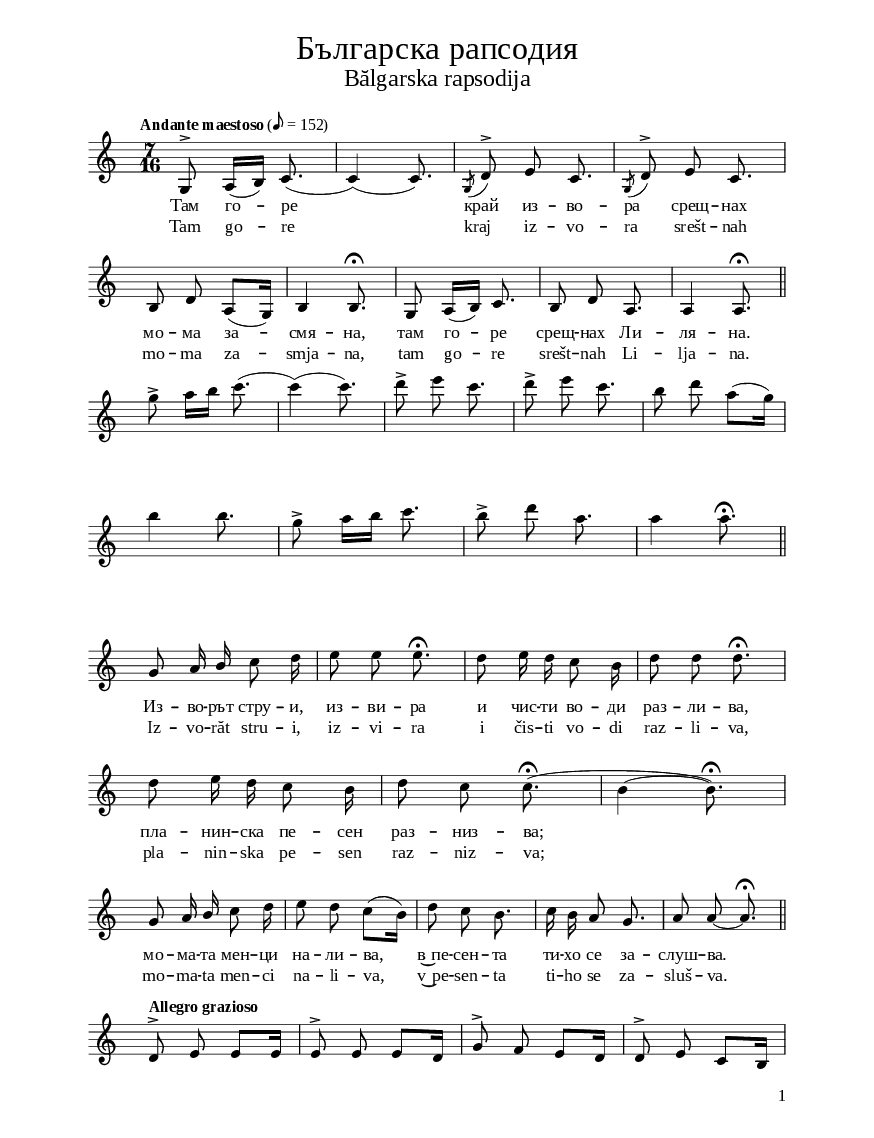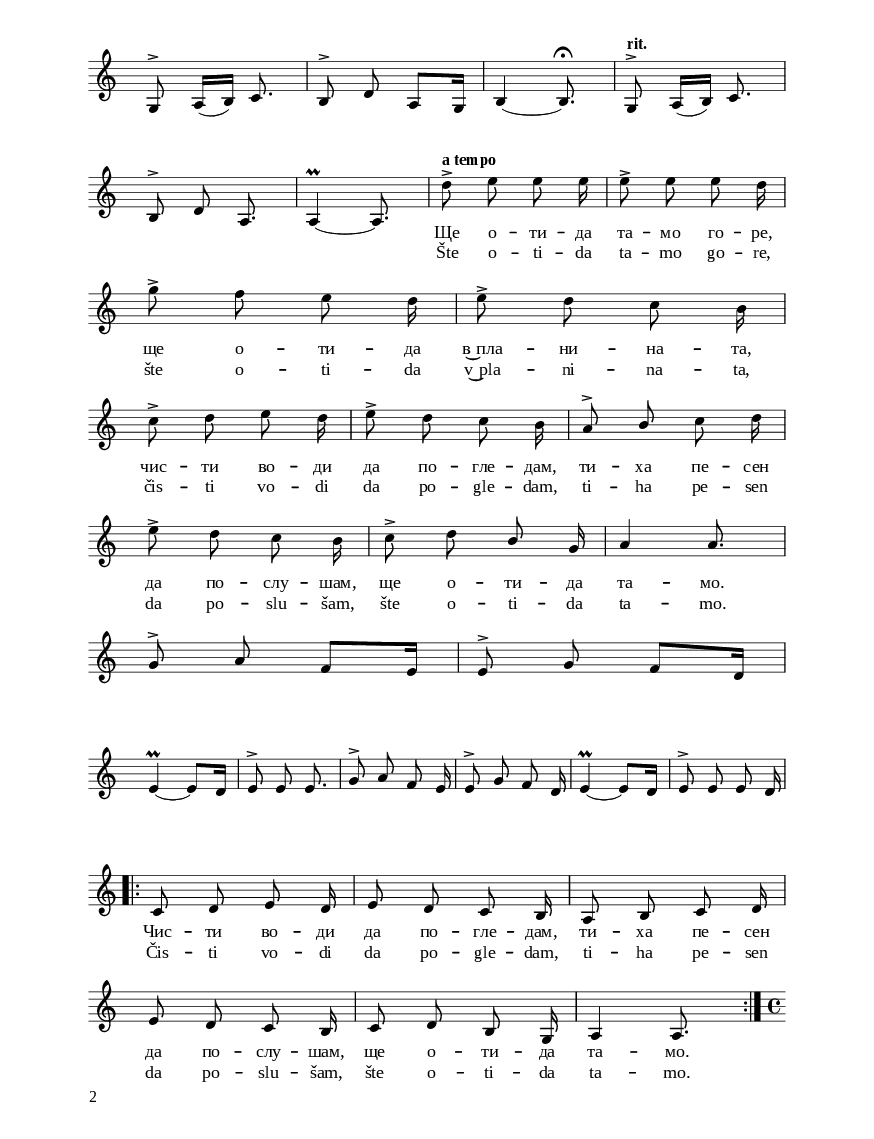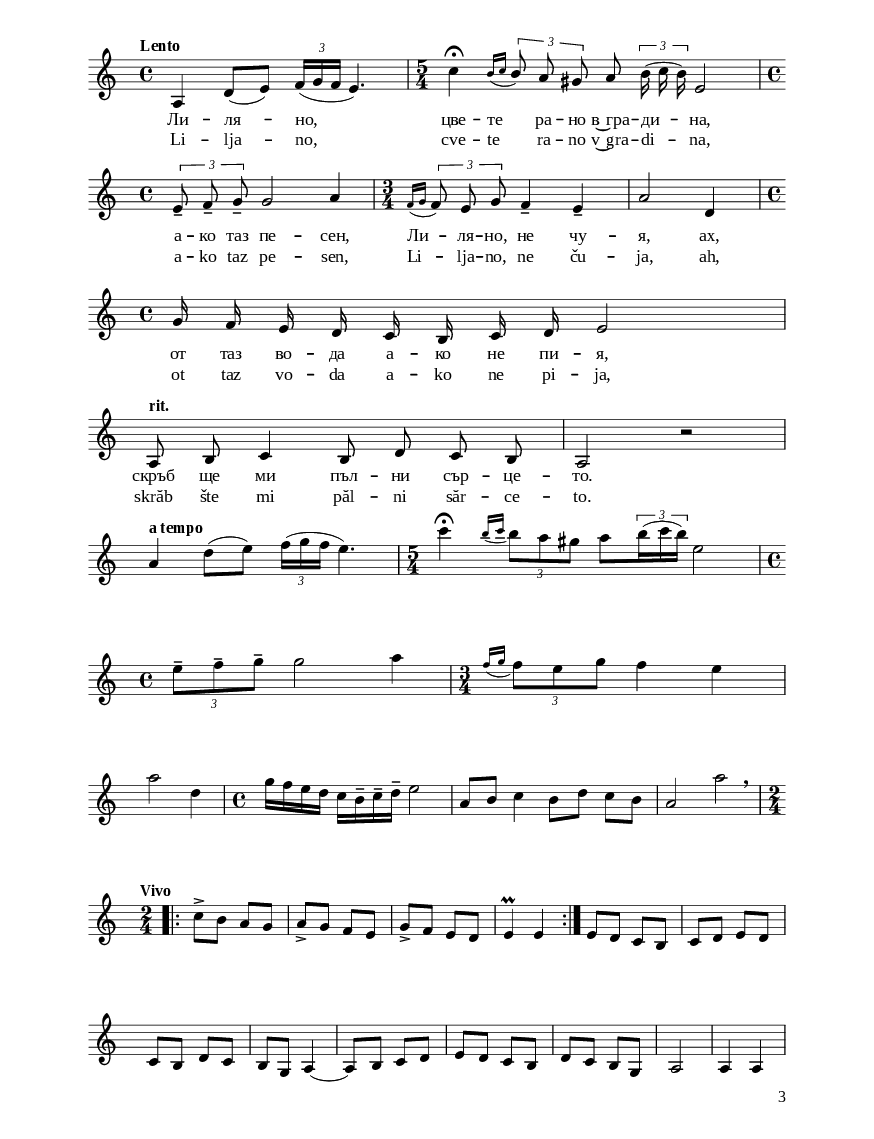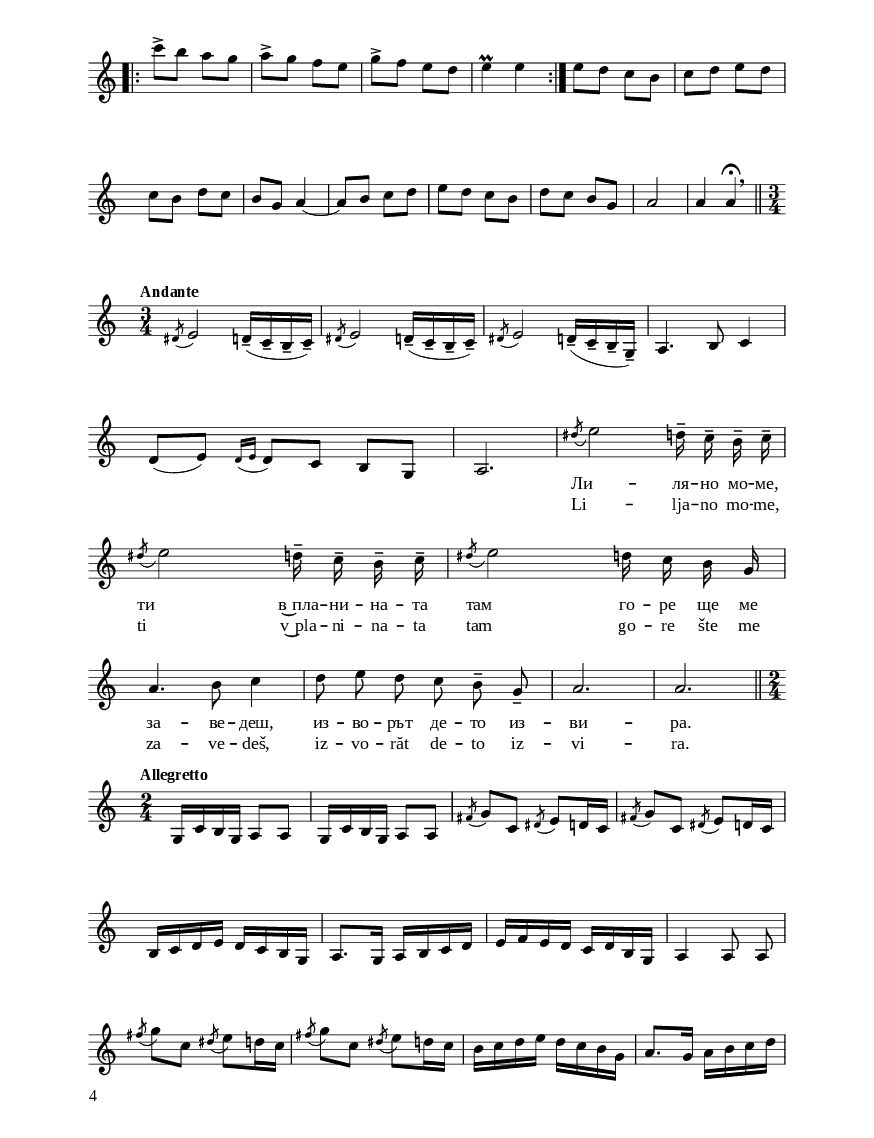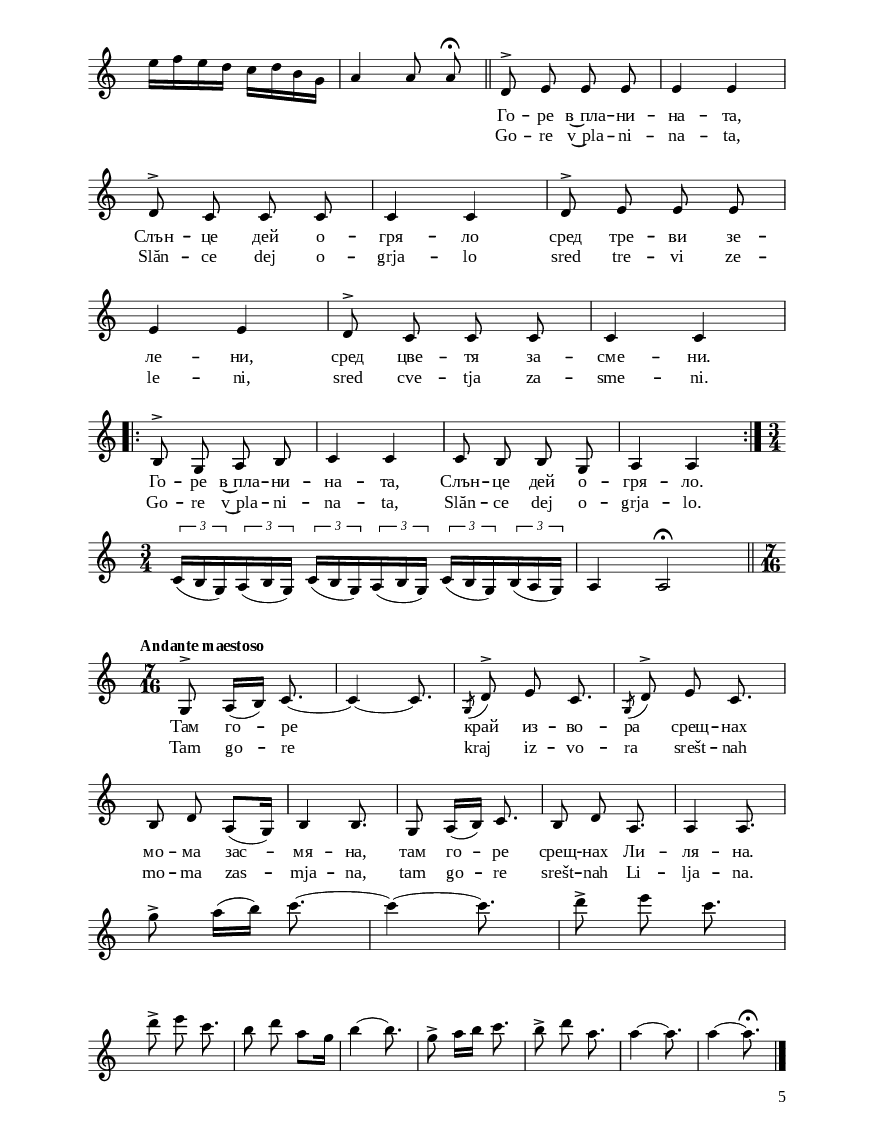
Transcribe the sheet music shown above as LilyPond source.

\version "2.24.1"

\include "include/globals.ily"

\bookpart {
  \label #'ref146
  \tocItem \markup "Българска рапсодия – Bălgarska rapsodija"
  \include "include/bookpart-paper.ily"
  \score {
    \include "include/score-layout.ily"

    \new Voice \relative c' {
      \clef treble
      \key c \major
      \time 7/16
      \tempoFunc "Andante maestoso" 8 "152"
      \autoBeamOff
      g8^\accent a16([b]) c8.( | \noBreak
      c4)(c8.) | \noBreak
      \acciaccatura {g8} d'^\accent e c8. | \noBreak
      \acciaccatura {g8} d'^\accent e c8. | \break
      b8 d a([g16]) | \noBreak

      b4 b8.\fermata | \noBreak
      g8 a16([b]) c8. | \noBreak
      b8 d a8. | \noBreak
      a4 a8.\fermata | \bar "||" \break

      g''8\accent a16[b] c8.( | \noBreak
      c4)(c8.) | \noBreak
      d8\accent e c8. | \noBreak
      d8\accent e c8. | \noBreak
      b8 d a([g16]) | \break
      b4 b8. | \noBreak
      g8\accent a16[b] c8. | \noBreak
      b8\accent d a8. | \noBreak
      a4 a8.\fermata | \bar "||" \break

      g,8 a16 \stemUp b \stemNeutral c8 d16 | \noBreak
      e8 e e8.\fermata | \noBreak
      d8 e16 d16 c8 b16 | \noBreak
      d8 d d8.\fermata | \break

      d8 e16 d16 c8 b16 | \noBreak
      d8 c8 c8.\fermata( | \noBreak
      b4~ b8.\fermata) | \break
      g8 a16 \stemUp b \stemNeutral c8 d16 | \noBreak
      e8 d c8([b16]) | \noBreak

      d8 c b8. | \noBreak
      c16 b a8 g8. | \noBreak
      a8 a8~ a8.\fermata | \bar "||" \break
      \tempo "Allegro grazioso" d,8^\accent e e[e16] | \noBreak
      e8^\accent e e[d16] | \noBreak

      g8^\accent f e[d16] | \noBreak
      d8^\accent e c[b16] | \break
      g8^\accent a16([b]) c8. | \noBreak
      b8^\accent d a[g16] | \noBreak
      b4~ b8.\fermata | \noBreak
      \tempo "rit." g8^\accent a16([b]) c8. | \break

      b8^\accent d a8. | \noBreak
      a4\prall~ a8. | \noBreak
      \tempo "a tempo" d'8\accent e e e16 | \noBreak
      e8\accent e e d16 | \break
      g8\accent f e d16 | \noBreak

      e8\accent d c b16 | \break
      c8\accent d e d16 | \noBreak
      e8\accent d c b16 | \noBreak
      a8^\accent \stemUp b \stemNeutral c d16 | \break

      e8\accent d c b16 | \noBreak
      c8\accent d \stemUp b \stemNeutral g16 | \noBreak
      a4 a8. | \break
      g8^\accent a f[e16] | \noBreak
      e8^\accent g f[d16] | \break

      e4\prall~ e8[d16] | \noBreak
      e8^\accent e e8. | \noBreak
      g8^\accent a f e16 | \noBreak
      e8^\accent g f d16 | \noBreak
      e4\prall~ e8[d16] | \noBreak
      e8^\accent e e d16 | \break
    
      \bar ".|:-|"

      \repeat volta 1 {
        c8 d e d16 | \noBreak
        e8 d c b16 | \noBreak
        a8 b c d16 | \break
        e8 d c b16 | \noBreak

        c8 d b g16 | \noBreak
        a4 a8. | \break \bar ":|."
      }
      \time 4/4 \tempo "Lento" a4 d8([e]) \tuplet 3/2 {f16([ g f]} e4.) | \time 5/4 \noBreak
      \override TupletNumber.avoid-slur = #'ignore
      c'4\fermata \acciaccatura{ b16[c] } \tuplet 3/2 { \stemUp b8 \stemNeutral a gis} a8 \tupletUp \tuplet 3/2 { b16(c b) } e,2 | \break
      \time 4/4 \tuplet 3/2 { e8\tenuto f\tenuto g\tenuto } g2 a4 | \time 3/4 \noBreak

      \acciaccatura {f16[g]} \tuplet 3/2 { f8 e g } f4\tenuto e4\tenuto | \noBreak
      a2 d,4 | \break
      \time 4/4 g16 f e d c b c d e2 | \break

      \tempo "rit." a,8 b c4 b8 d c b | \noBreak
      a2 r2 | \break
      \tempo "a tempo" a'4  d8([e]) \tupletNeutral \tuplet 3/2 { f16([ g f] } e4.) \time 5/4 | 

      c'4\fermata \acciaccatura { b16[c] }  \tuplet 3/2 { b8[ a gis]} a8[ \tupletUp \tuplet 3/2 { b16(c b)] }  e,2 \tupletNeutral | \break
      \time 4/4 \tuplet 3/2 { e8\tenuto[f\tenuto g\tenuto] } g2 a4 | \noBreak
      \time 3/4 \acciaccatura { f16[g] } \tuplet 3/2 { f8[e g] } f4 e | \break

      a2 d,4  | \noBreak
      \time 4/4 g16[f e d] c[b\tenuto c\tenuto d\tenuto] e2 | \noBreak
      a,8[b] c4 b8[d] c[b] | \noBreak
      a2 a' \breathe | \bar "|" \time 2/4 \break    \bar ".|:-|"
      \repeat volta 1 {
        \tempo "Vivo"  c,8\accent[b] a[g] | \noBreak
        a\accent[g] f[e] | \noBreak
        g\accent[f] e[d] | \noBreak
        e4\prall e | \noBreak \bar ":|."
      } 
      e8[d] c[b] | \noBreak
      c[d] e[d] | \break

      c[b] d[c] | \noBreak
      b[g] a4~ | \noBreak
      a8[b] c[d] | \noBreak
      e[d] c[b] | \noBreak
      d[c] b[g] | \noBreak
      a2 | \noBreak
      a4 a |  \bar "|" \break \bar ".|:-|"

      \repeat volta 1 {
        c''8\accent[b] a[g] | \noBreak
        a\accent[g] f[e] | \noBreak
        g\accent[f] e[d] | \noBreak
        e4\prall e | \noBreak  \bar ":|."
      }
      e8[d] c[b] | \noBreak
      c[d] e[d] | \break

      c[b] d[c] | \noBreak
      b[g] a4~ | \noBreak
      a8[b] c[d] | \noBreak
      e[d] c[b] | \noBreak
      d[c] b[g] | \noBreak
      a2 | \noBreak
      a4 a \fermata \breathe | \bar "||" \time 3/4 \break

      \tempo "Andante" \acciaccatura { dis,8 } e2 d16\tenuto([c\tenuto b\tenuto c\tenuto]) | \noBreak
      \acciaccatura { dis8 } e2 d16\tenuto([c\tenuto b\tenuto c\tenuto]) | \noBreak
      \acciaccatura { dis8 } e2 d16\tenuto([c\tenuto b\tenuto g\tenuto]) | \noBreak
      a4. b8 c4 \break

      d8([e]) \acciaccatura { d16[e] } d8[c] b[g] | \noBreak
      a2. \noBreak
      \acciaccatura { dis'8 } e2 d16\tenuto c\tenuto b\tenuto c\tenuto | \break
      \acciaccatura { dis8 } e2 d16\tenuto c\tenuto b\tenuto c\tenuto | \noBreak

      \acciaccatura { dis8 } e2 d16 c b g | \break
      a4. b8 c4 | \noBreak
      d8 e d c b\tenuto g\tenuto | \noBreak
      a2. | \noBreak
      a2. | \bar "||" \time 2/4 \break

      \tempo "Allegretto" g,16[c b g] a8[a] | \noBreak
      g16[c b g] a8[a] | \noBreak
      \acciaccatura { fis'8 } g[c,] \acciaccatura { dis } e[d16 c] | \noBreak
      \acciaccatura { fis8 } g[c,] \acciaccatura { dis } e[d16 c] | \break

      b16[c d e] d[c b g] | \noBreak
      a8.[g16] a[b c d] | \noBreak
      e[f e d] c[d b g] | \noBreak
      a4 a8 a \break

      \acciaccatura { fis''8 } g[c,] \acciaccatura { dis } e[d16 c] | \noBreak
      \acciaccatura { fis8 } g[c,] \acciaccatura { dis } e[d16 c] | \noBreak
      b[c d e] d[c b g] | \noBreak
      a8.[g16] a[b c d] | \break

      e[f e d] c[d b g] | \noBreak
      a4 a8 a \fermata | \bar "||" \noBreak
      d,^\accent e e e | \noBreak
      e4 e | \break
      d8^\accent c c c | \noBreak

      c4 c | \noBreak
      d8^\accent e e e | \break
      e4 e | \noBreak
      d8^\accent c c c | \noBreak
      c4 c | \break \bar ".|:-|"

      \repeat volta 1 {
        b8^\accent g a b | \noBreak
        c4 c | \noBreak
        c8 b b g | \noBreak
        a4 a |
      } \time 3/4 \break \bar ":|."

      \override TupletBracket.positions = #'(3 . 3)
      \tuplet 3/2 8 { c16([b g) a(b g]) c16([b g) a(b g]) c16([b g) b(a g])  } | \noBreak
      a4 a2 \fermata | \bar "||" \time 7/16 \break

      \tempo "Andante maestoso" g8^\accent a16([b]) c8.~ | \noBreak
      c4~ c8. | \noBreak
      \acciaccatura { g8 } d'^\accent e c8. | \noBreak
      \acciaccatura { g8 } d'^\accent e c8. | \break
      b8 d a([g16]) | \noBreak
      b4 b8. | \noBreak

      g8 a16([b]) c8. | \noBreak
      b8 d a8. | \noBreak
      a4 a8. | \break
      g''8\accent a16([b]) c8.~ | \noBreak
      c4~ c8. | \noBreak
      d8\accent e c8. | \break

      d8\accent e c8. | \noBreak
      b8 d a[g16]| \noBreak
      b4~ b8. | \noBreak
      g8\accent a16[b] c8. | \noBreak
      b8\accent d a8. | \noBreak
      a4~ a8. | \noBreak
      a4~ a8. \fermata | \bar "|."
    }

    \addlyrics {
      Там го -- ре край из -- во -- ра срещ -- нах мо -- ма за --
      смя -- на, там го -- ре срещ -- нах Ли -- ля -- на.
      \repeat unfold 22 { \skip 1 }
      Из -- во -- рът стру -- и, из -- ви -- ра и чис -- ти во -- ди раз -- ли -- ва,
      пла -- нин -- ска пе -- сен раз -- низ -- ва; мо -- ма -- та мен -- ци на -- ли -- ва,
      в~пе -- сен -- та ти -- хо се за -- слуш -- ва.
      \repeat unfold 26 { \skip 1 }
      Ще о -- ти -- да та -- мо го -- ре, ще о -- ти -- да
      в~пла -- ни -- на -- та, чис -- ти во -- ди да по -- гле -- дам, ти -- ха пе -- сен
      да по -- слу -- шам, ще о -- ти -- да та -- мо.
      \repeat unfold 23 { \skip 1 }
      Чис -- ти во -- ди да по -- гле -- дам, ти -- ха пе -- сен да по -- слу -- шам,
      ще о -- ти -- да та -- мо. Ли -- ля -- но,
      цве -- те ра -- но в~гра -- ди -- на, а -- ко таз пе -- сен,
      Ли -- ля -- но, не чу -- я, ах, от таз во -- да а -- ко не пи -- я,
      скръб ще ми пъл -- ни сър -- це -- то.
      \repeat unfold 85 { \skip 1 }
      Ли -- ля -- но мо -- ме, ти в~пла -- ни -- на -- та
      там го -- ре ще ме за -- ве -- деш, из -- во -- рът де -- то из -- ви -- ра.
      \repeat unfold 30 { \skip 1 }
      Го -- ре в~пла -- ни -- на -- та, Слън -- це дей о --
      гря -- ло сред тре -- ви зе -- ле -- ни, сред цве -- тя за -- сме -- ни.
      Го -- ре в~пла -- ни -- на -- та, Слън -- це дей о -- гря -- ло.
      \repeat unfold 5 { \skip 1 }
      Там го -- ре край из -- во -- ра срещ -- нах мо -- ма зас -- мя -- на,
      там го -- ре срещ -- нах Ли -- ля -- на.
    }
    
    \addlyrics {
      Tam go -- re kraj iz -- vo -- ra srešt -- nah mo -- ma za --
      smja -- na, tam go -- re srešt -- nah Li -- lja -- na.
      \repeat unfold 22 { \skip 1 }
      Iz -- vo -- răt stru -- i, iz -- vi -- ra i čis -- ti vo -- di raz -- li -- va,
      pla -- nin -- ska pe -- sen raz -- niz -- va; mo -- ma -- ta men -- ci na -- li -- va,
      v~pe -- sen -- ta ti -- ho se za -- sluš -- va.
      \repeat unfold 26 { \skip 1 }
      Šte o -- ti -- da ta -- mo go -- re, šte o -- ti -- da
      v~pla -- ni -- na -- ta, čis -- ti vo -- di da po -- gle -- dam, ti -- ha pe -- sen
      da po -- slu -- šam, šte o -- ti -- da ta -- mo.
      \repeat unfold 23 { \skip 1 }
      Čis -- ti vo -- di da po -- gle -- dam, ti -- ha pe -- sen da po -- slu -- šam,
      šte o -- ti -- da ta -- mo. Li -- lja -- no,
      cve -- te ra -- no v~gra -- di -- na, a -- ko taz pe -- sen,
      Li -- lja -- no, ne ču -- ja, ah, ot taz vo -- da a -- ko ne pi -- ja,
      skrăb šte mi păl -- ni săr -- ce -- to.
      \repeat unfold 85 { \skip 1 }
      Li -- lja -- no mo -- me, ti v~pla -- ni -- na -- ta
      tam go -- re šte me za -- ve -- deš, iz -- vo -- răt de -- to iz -- vi -- ra.
      \repeat unfold 30 { \skip 1 }
      Go -- re v~pla -- ni -- na -- ta, Slăn -- ce dej o --
      grja -- lo sred tre -- vi ze -- le -- ni, sred cve -- tja za -- sme -- ni.
      Go -- re v~pla -- ni -- na -- ta, Slăn -- ce dej o -- grja -- lo.
      \repeat unfold 5 { \skip 1 }
      Tam go -- re kraj iz -- vo -- ra srešt -- nah mo -- ma zas -- mja -- na,
      tam go -- re srešt -- nah Li -- lja -- na.
    }

    \header {
      title = \titleFunc "Българска рапсодия" "Bălgarska rapsodija"
    }

    \midi{}

  } % score

  \pageBreak
  % include foreign translation(s) of the song
  \version "2.22.1"

\markup \fill-line { \fontsize #deTitleFontSize "Bulgarische Rapsodie" }
\markup \null
\markup \null
\markup \fontsize #deCoupletFontSize {
  \hspace #3
  \override #`(baseline-skip . ,deCoupletBaselineSkip)

  \column {
    \line { " " }

    \line { " "Dort oben bei den Quellen habe ich ein lächelndes Mädchen getroffen,}

    \line { " "dort oben habe ich Liljana getroffen.}

    \line { " "Die Quelle strömt und entspringt,}

    \line { " "und gießt das reine Wasser}

    \line { " "und singt ein Berglied.}

    \line { " "Das Mädchen gießt die Kupferkessel ein}

    \line { " "und lauscht dem Lied.}

    \line { " "Ich gehe dort oben hin,}

    \line { " "ich gehe in die Bergen,}

    \line { " "damit ich das reine Wasser anschaue }

    \line { " "und dem leisen Lied lausche,}

    \line { " "ich gehe dorthin.}

    \line { " "Damit ich das reine Wasser anschaue,}

    \line { " "damit ich dem leisen Lied lausche,}

    \line { " "gehe ich dorthin.}

    \line { " "Liliano, Frühblume im Garten,}

    \line { " "wenn ich dieses Lied, Liliano, nicht höre,}

    \line { " "ah, wenn ich von diesem Wasser nicht trinke}

    \line { " "wird Trauer mein Herz erfüllen.}

    \line { " "Liliano, Mädchen,}

    \line { " "du wirst mich dort oben ins Gebirge bringen,}

    \line { " "dort, wo die Quelle entspringt.}

    \line { " "Oben im Gebirge,}

    \line { " "wo die Sonne scheint,}

    \line { " "zwischen den grünen Gräsern,}

    \line { " "zwischen den lächelnden Blumen.}

    \line { " "Oben im Gebirge,}

    \line { " "wo die Sonne schien.}
    

    \line { " "Dort oben bei den Quellen }

    \line { " "traf ich ein lächelndes Mädchen,}

    \line { " "dort oben traf ich Liljana.}

  }
}


} % bookpart
